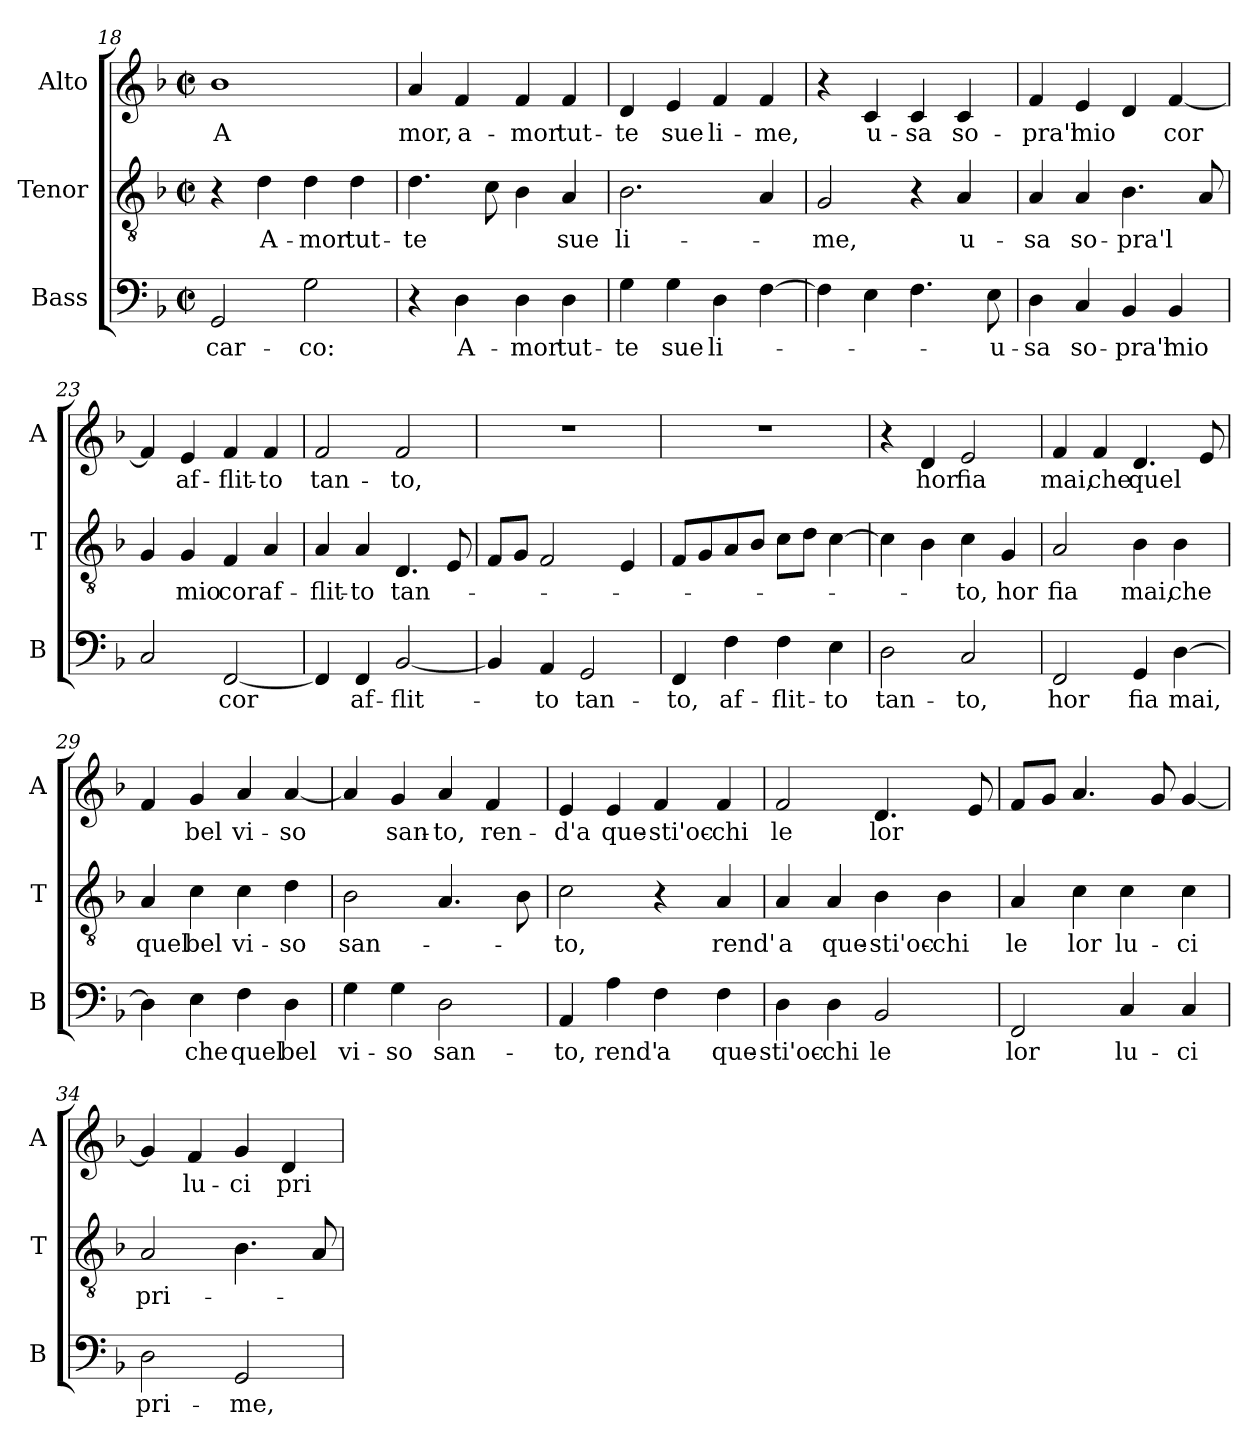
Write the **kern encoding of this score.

**kern	**text	**kern	**text	**kern	**text
*part3	*part3	*part2	*part2	*part1	*part1
*staff3	*staff3	*staff2	*staff2	*staff1	*staff1
*I"Bass	*	*I"Tenor	*	*I"Alto	*
*I'B	*	*I'T	*	*I'A	*
*clefF4	*	*clefGv2	*	*clefG2	*
*k[b-]	*	*k[b-]	*	*k[b-]	*
*F:	*	*F:	*	*F:	*
*M2/2	*	*M2/2	*	*M2/2	*
*met(c|)	*	*met(c|)	*	*met(c|)	*
=18	=18	=18	=18	=18	=18
!	!LO:LY:b	!	!	!	!LO:LY:b
2GG/	-car-	4r	.	1b-	A
!	!	!	!LO:LY:b	!	!
.	.	4d\	A-	.	.
!	!LO:LY:b	!	!LO:LY:b	!	!
2G\	-co:	4d\	-mor	.	.
!	!	!	!LO:LY:b	!	!
.	.	4d\	tut-	.	.
=19	=19	=19	=19	=19	=19
!	!	!	!LO:LY:b	!	!LO:LY:b
4r	.	4.d\	-te	4a/	mor,
!	!LO:LY:b	!	!	!	!LO:LY:b
4D\	A-	.	.	4f/	a-
.	.	8c\	.	.	.
!	!LO:LY:b	!	!	!	!LO:LY:b
4D\	-mor	4B-\	.	4f/	-mor
!	!LO:LY:b	!	!LO:LY:b	!	!LO:LY:b
4D\	tut-	4A/	sue	4f/	tut-
=20	=20	=20	=20	=20	=20
!	!LO:LY:b	!	!LO:LY:b	!	!LO:LY:b
4G\	-te	2.B-\	li-	4d/	-te
!	!LO:LY:b	!	!	!	!LO:LY:b
4G\	sue	.	.	4e/	sue
!	!LO:LY:b	!	!	!	!LO:LY:b
4D\	li-	.	.	4f/	li-
!	!	!	!	!	!LO:LY:b
[4F\	.	4A/	.	4f/	-me,
!!LO:LB:g=z
=21	=21	=21	=21	=21	=21
!	!	!	!LO:LY:b	!	!
4F\]	.	2G/	-me,	4r	.
!	!	!	!	!	!LO:LY:b
4E\	.	.	.	4c/	u-
!	!	!	!	!	!LO:LY:b
4.F\	.	4r	.	4c/	-sa
!	!	!	!LO:LY:b	!	!LO:LY:b
.	.	4A/	u-	4c/	so-
!	!LO:LY:b	!	!	!	!
8E\	u-	.	.	.	.
=22	=22	=22	=22	=22	=22
!	!LO:LY:b	!	!LO:LY:b	!	!LO:LY:b
4D\	-sa	4A/	-sa	4f/	-pra'l
!	!LO:LY:b	!	!LO:LY:b	!	!LO:LY:b
4C/	so-	4A/	so-	4e/	mio
!	!LO:LY:b	!	!LO:LY:b	!	!
4BB-/	-pra'l	4.B-\	-pra'l	4d/	.
!	!LO:LY:b	!	!	!	!LO:LY:b
4BB-/	mio	.	.	[4f/	cor
.	.	8A/	.	.	.
=23	=23	=23	=23	=23	=23
2C/	.	4G/	.	4f/]	.
!	!	!	!LO:LY:b	!	!LO:LY:b
.	.	4G/	mio	4e/	af-
!	!LO:LY:b	!	!LO:LY:b	!	!LO:LY:b
[2FF/	cor	4F/	cor	4f/	-flit-
!	!	!	!LO:LY:b	!	!LO:LY:b
.	.	4A/	af-	4f/	-to
=24	=24	=24	=24	=24	=24
!	!	!	!LO:LY:b	!	!LO:LY:b
4FF/]	.	4A/	-flit-	2f/	tan-
!	!LO:LY:b	!	!LO:LY:b	!	!
4FF/	af-	4A/	-to	.	.
!	!LO:LY:b	!	!LO:LY:b	!	!LO:LY:b
[2BB-/	-flit-	4.D/	tan-	2f/	-to,
.	.	8E/	.	.	.
=25	=25	=25	=25	=25	=25
4BB-/]	.	8F/L	.	1r	.
.	.	8G/J	.	.	.
!	!LO:LY:b	!	!	!	!
4AA/	-to	2F/	.	.	.
!	!LO:LY:b	!	!	!	!
2GG/	tan-	.	.	.	.
.	.	4E/	.	.	.
!!LO:LB:g=z
=26	=26	=26	=26	=26	=26
!	!LO:LY:b	!	!	!	!
4FF/	-to,	8F/L	.	1r	.
.	.	8G/	.	.	.
!	!LO:LY:b	!	!	!	!
4F\	af-	8A/	.	.	.
.	.	8B-/J	.	.	.
!	!LO:LY:b	!	!	!	!
4F\	-flit-	8c\L	.	.	.
.	.	8d\J	.	.	.
!	!LO:LY:b	!	!	!	!
4E\	-to	[4c\	.	.	.
=27	=27	=27	=27	=27	=27
!	!LO:LY:b	!	!	!	!
2D\	tan-	4c\]	.	4r	.
!	!	!	!	!	!LO:LY:b
.	.	4B-\	.	4d/	hor
!	!LO:LY:b	!	!LO:LY:b	!	!LO:LY:b
2C/	-to,	4c\	-to,	2e/	fia
!	!	!	!LO:LY:b	!	!
.	.	4G/	hor	.	.
=28	=28	=28	=28	=28	=28
!	!LO:LY:b	!	!LO:LY:b	!	!LO:LY:b
2FF/	hor	2A/	fia	4f/	mai,
!	!	!	!	!	!LO:LY:b
.	.	.	.	4f/	che
!	!LO:LY:b	!	!LO:LY:b	!	!LO:LY:b
4GG/	fia	4B-\	mai,	4.d/	quel
!	!LO:LY:b	!	!LO:LY:b	!	!
[4D\	mai,	4B-\	che	.	.
.	.	.	.	8e/	.
=29	=29	=29	=29	=29	=29
!	!	!	!LO:LY:b	!	!
4D\]	.	4A/	quel	4f/	.
!	!LO:LY:b	!	!LO:LY:b	!	!LO:LY:b
4E\	che	4c\	bel	4g/	bel
!	!LO:LY:b	!	!LO:LY:b	!	!LO:LY:b
4F\	quel	4c\	vi-	4a/	vi-
!	!LO:LY:b	!	!LO:LY:b	!	!LO:LY:b
4D\	bel	4d\	-so	[4a/	-so
=30	=30	=30	=30	=30	=30
!	!LO:LY:b	!	!LO:LY:b	!	!
4G\	vi-	2B-\	san-	4a/]	.
!	!LO:LY:b	!	!	!	!LO:LY:b
4G\	-so	.	.	4g/	san-
!	!LO:LY:b	!	!	!	!LO:LY:b
2D\	san-	4.A/	.	4a/	-to,
!	!	!	!	!	!LO:LY:b
.	.	.	.	4f/	ren-
.	.	8B-\	.	.	.
!!LO:LB:g=z
=31	=31	=31	=31	=31	=31
!	!LO:LY:b	!	!LO:LY:b	!	!LO:LY:b
4AA/	-to,	2c\	-to,	4e/	-d'a
!	!LO:LY:b	!	!	!	!LO:LY:b
4A\	rend'	.	.	4e/	que-
!	!LO:LY:b	!	!	!	!LO:LY:b
4F\	a	4r	.	4f/	-sti'oc-
!	!LO:LY:b	!	!LO:LY:b	!	!LO:LY:b
4F\	que-	4A/	rend'	4f/	-chi
=32	=32	=32	=32	=32	=32
!	!LO:LY:b	!	!LO:LY:b	!	!LO:LY:b
4D\	-sti'oc-	4A/	a	2f/	le
!	!LO:LY:b	!	!LO:LY:b	!	!
4D\	-chi	4A/	que-	.	.
!	!LO:LY:b	!	!LO:LY:b	!	!LO:LY:b
2BB-/	le	4B-\	-sti'oc-	4.d/	lor
!	!	!	!LO:LY:b	!	!
.	.	4B-\	-chi	.	.
.	.	.	.	8e/	.
=33	=33	=33	=33	=33	=33
!	!LO:LY:b	!	!LO:LY:b	!	!
2FF/	lor	4A/	le	8f/L	.
.	.	.	.	8g/J	.
!	!	!	!LO:LY:b	!	!
.	.	4c\	lor	4.a/	.
!	!LO:LY:b	!	!LO:LY:b	!	!
4C/	lu-	4c\	lu-	.	.
.	.	.	.	8g/	.
!	!LO:LY:b	!	!LO:LY:b	!	!
4C/	-ci	4c\	-ci	[4g/	.
=34	=34	=34	=34	=34	=34
!	!LO:LY:b	!	!LO:LY:b	!	!
2D\	pri-	2A/	pri-	4g/]	.
!	!	!	!	!	!LO:LY:b
.	.	.	.	4f/	lu-
!	!LO:LY:b	!	!	!	!LO:LY:b
2GG/	-me,	4.B-\	.	4g/	-ci
!	!	!	!	!	!LO:LY:b
.	.	.	.	4d/	pri-
.	.	8A/	.	.	.
=	=	=	=	=	=
*-	*-	*-	*-	*-	*-
